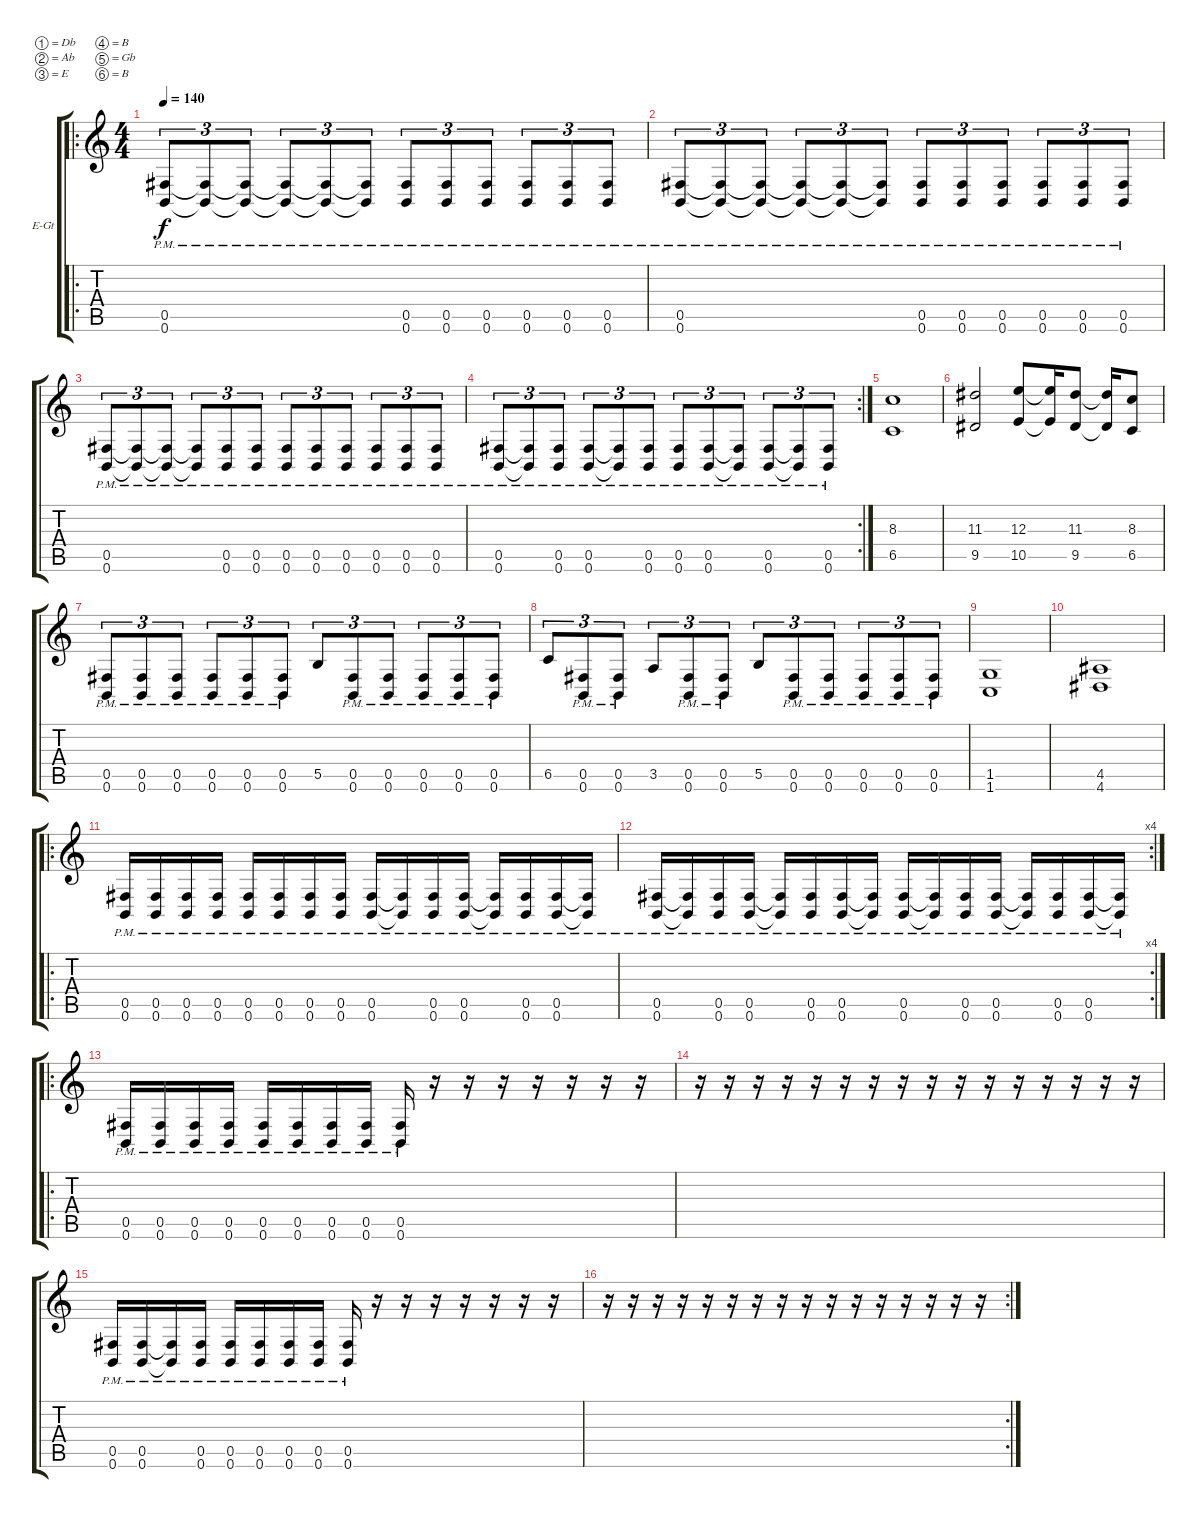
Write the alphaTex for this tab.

\bracketExtendMode groupsimilarinstruments
\firstSystemTrackNameOrientation horizontal
\otherSystemsTrackNameOrientation horizontal
\track ("Solo Gtr." "E-Gt") {instrument distortionguitar}
\staff {score tabs}
\tuning (Db4 Ab3 E3 B2 Gb2 B1)
\ro
\ts (4 4)
\tempo 140
\clef g2
\ks c
(0.6{pm} 0.5{pm}).8{tu (3 2) dy f} (0.5{pm t} 0.6{pm t}).8{tu (3 2)} (0.6{pm t} 0.5{pm t}).8{tu (3 2)} (0.5{pm t} 0.6{pm t}).8{tu (3 2)} (0.6{pm t} 0.5{pm t}).8{tu (3 2)} (0.5{pm t} 0.6{pm t}).8{tu (3 2)} (0.6{pm} 0.5{pm}).8{tu (3 2)} (0.6{pm} 0.5{pm}).8{tu (3 2)} (0.6{pm} 0.5{pm}).8{tu (3 2)} (0.6{pm} 0.5{pm}).8{tu (3 2)} (0.6{pm} 0.5{pm}).8{tu (3 2)} (0.6{pm} 0.5{pm}).8{tu (3 2)} |
(0.6{pm} 0.5{pm}).8{tu (3 2)} (0.5{pm t} 0.6{pm t}).8{tu (3 2)} (0.6{pm t} 0.5{pm t}).8{tu (3 2)} (0.5{pm t} 0.6{pm t}).8{tu (3 2)} (0.6{pm t} 0.5{pm t}).8{tu (3 2)} (0.5{pm t} 0.6{pm t}).8{tu (3 2)} (0.6{pm} 0.5{pm}).8{tu (3 2)} (0.6{pm} 0.5{pm}).8{tu (3 2)} (0.6{pm} 0.5{pm}).8{tu (3 2)} (0.6{pm} 0.5{pm}).8{tu (3 2)} (0.6{pm} 0.5{pm}).8{tu (3 2)} (0.6{pm} 0.5{pm}).8{tu (3 2)} |
(0.6{pm} 0.5{pm}).8{tu (3 2)} (0.5{pm t} 0.6{pm t}).8{tu (3 2)} (0.6{pm t} 0.5{pm t}).8{tu (3 2)} (0.5{pm t} 0.6{pm t}).8{tu (3 2)} (0.6{pm} 0.5{pm}).8{tu (3 2)} (0.5{pm} 0.6{pm}).8{tu (3 2)} (0.6{pm} 0.5{pm}).8{tu (3 2)} (0.6{pm} 0.5{pm}).8{tu (3 2)} (0.6{pm} 0.5{pm}).8{tu (3 2)} (0.6{pm} 0.5{pm}).8{tu (3 2)} (0.6{pm} 0.5{pm}).8{tu (3 2)} (0.6{pm} 0.5{pm}).8{tu (3 2)} |
\rc 2
(0.6{pm} 0.5{pm}).8{tu (3 2)} (0.5{pm t} 0.6{pm t}).8{tu (3 2)} (0.5{pm} 0.6{pm}).8{tu (3 2)} (0.5{pm} 0.6{pm}).8{tu (3 2)} (0.6{pm t} 0.5{pm t}).8{tu (3 2)} (0.6{pm} 0.5{pm}).8{tu (3 2)} (0.6{pm} 0.5{pm}).8{tu (3 2)} (0.6{pm} 0.5{pm}).8{tu (3 2)} (0.6{pm t} 0.5{pm t}).8{tu (3 2)} (0.6{pm} 0.5{pm}).8{tu (3 2)} (0.6{pm t} 0.5{pm t}).8{tu (3 2)} (0.6{pm} 0.5{pm}).8{tu (3 2)} |
(6.5 8.3).1 |
(9.5 11.3).2 (10.5 12.3).8 (10.5{t} 12.3{t}).16 (9.5 11.3).8 (9.5{t} 11.3{t}).16 (6.5 8.3).8 |
(0.6{pm} 0.5{pm}).8{tu (3 2)} (0.6{pm} 0.5{pm}).8{tu (3 2)} (0.6{pm} 0.5{pm}).8{tu (3 2)} (0.6{pm} 0.5{pm}).8{tu (3 2)} (0.6{pm} 0.5{pm}).8{tu (3 2)} (0.6{pm} 0.5{pm}).8{tu (3 2)} 5.5.8{tu (3 2)} (0.6{pm} 0.5{pm}).8{tu (3 2)} (0.6{pm} 0.5{pm}).8{tu (3 2)} (0.6{pm} 0.5{pm}).8{tu (3 2)} (0.6{pm} 0.5{pm}).8{tu (3 2)} (0.6{pm} 0.5{pm}).8{tu (3 2)} |
6.5.8{tu (3 2)} (0.6{pm} 0.5{pm}).8{tu (3 2)} (0.6{pm} 0.5{pm}).8{tu (3 2)} 3.5.8{tu (3 2)} (0.6{pm} 0.5{pm}).8{tu (3 2)} (0.6{pm} 0.5{pm}).8{tu (3 2)} 5.5.8{tu (3 2)} (0.6{pm} 0.5{pm}).8{tu (3 2)} (0.6{pm} 0.5{pm}).8{tu (3 2)} (0.6{pm} 0.5{pm}).8{tu (3 2)} (0.6{pm} 0.5{pm}).8{tu (3 2)} (0.6{pm} 0.5{pm}).8{tu (3 2)} |
(1.5 1.6).1 |
(4.5 4.6).1 |
\ro
(0.5{pm} 0.6{pm}).16 (0.5{pm} 0.6{pm}).16 (0.5{pm} 0.6{pm}).16 (0.5{pm} 0.6{pm}).16 (0.5{pm} 0.6{pm}).16 (0.5{pm} 0.6{pm}).16 (0.5{pm} 0.6{pm}).16 (0.5{pm} 0.6{pm}).16 (0.5{pm} 0.6{pm}).16 (0.5{pm t} 0.6{pm t}).16 (0.5{pm} 0.6{pm}).16 (0.5{pm} 0.6{pm}).16 (0.5{pm t} 0.6{pm t}).16 (0.5{pm} 0.6{pm}).16 (0.5{pm} 0.6{pm}).16 (0.5{pm t} 0.6{pm t}).16 |
\rc 4
(0.5{pm} 0.6{pm}).16 (0.5{pm t} 0.6{pm t}).16 (0.5{pm} 0.6{pm}).16 (0.5{pm} 0.6{pm}).16 (0.5{pm t} 0.6{pm t}).16 (0.5{pm} 0.6{pm}).16 (0.5{pm} 0.6{pm}).16 (0.5{pm t} 0.6{pm t}).16 (0.5{pm} 0.6{pm}).16 (0.5{pm t} 0.6{pm t}).16 (0.5{pm} 0.6{pm}).16 (0.5{pm} 0.6{pm}).16 (0.5{pm t} 0.6{pm t}).16 (0.5{pm} 0.6{pm}).16 (0.5{pm} 0.6{pm}).16 (0.5{pm t} 0.6{pm t}).16 |
\ro
(0.5{pm} 0.6{pm}).16 (0.5{pm} 0.6{pm}).16 (0.5{pm} 0.6{pm}).16 (0.5{pm} 0.6{pm}).16 (0.5{pm} 0.6{pm}).16 (0.5{pm} 0.6{pm}).16 (0.5{pm} 0.6{pm}).16 (0.5{pm} 0.6{pm}).16 (0.5{pm} 0.6{pm}).16 r.16 r.16 r.16 r.16 r.16 r.16 r.16 |
r.16 r.16 r.16 r.16 r.16 r.16 r.16 r.16 r.16 r.16 r.16 r.16 r.16 r.16 r.16 r.16 |
(0.6{pm} 0.5{pm}).16 (0.6{pm} 0.5{pm}).16 (0.5{pm t} 0.6{pm t}).16 (0.6{pm} 0.5{pm}).16 (0.6{pm} 0.5{pm}).16 (0.5{pm} 0.6{pm}).16 (0.5{pm} 0.6{pm}).16 (0.6{pm} 0.5{pm}).16 (0.6{pm} 0.5{pm}).16 r.16 r.16 r.16 r.16 r.16 r.16 r.16 |
\rc 2
r.16 r.16 r.16 r.16 r.16 r.16 r.16 r.16 r.16 r.16 r.16 r.16 r.16 r.16 r.16 r.16
